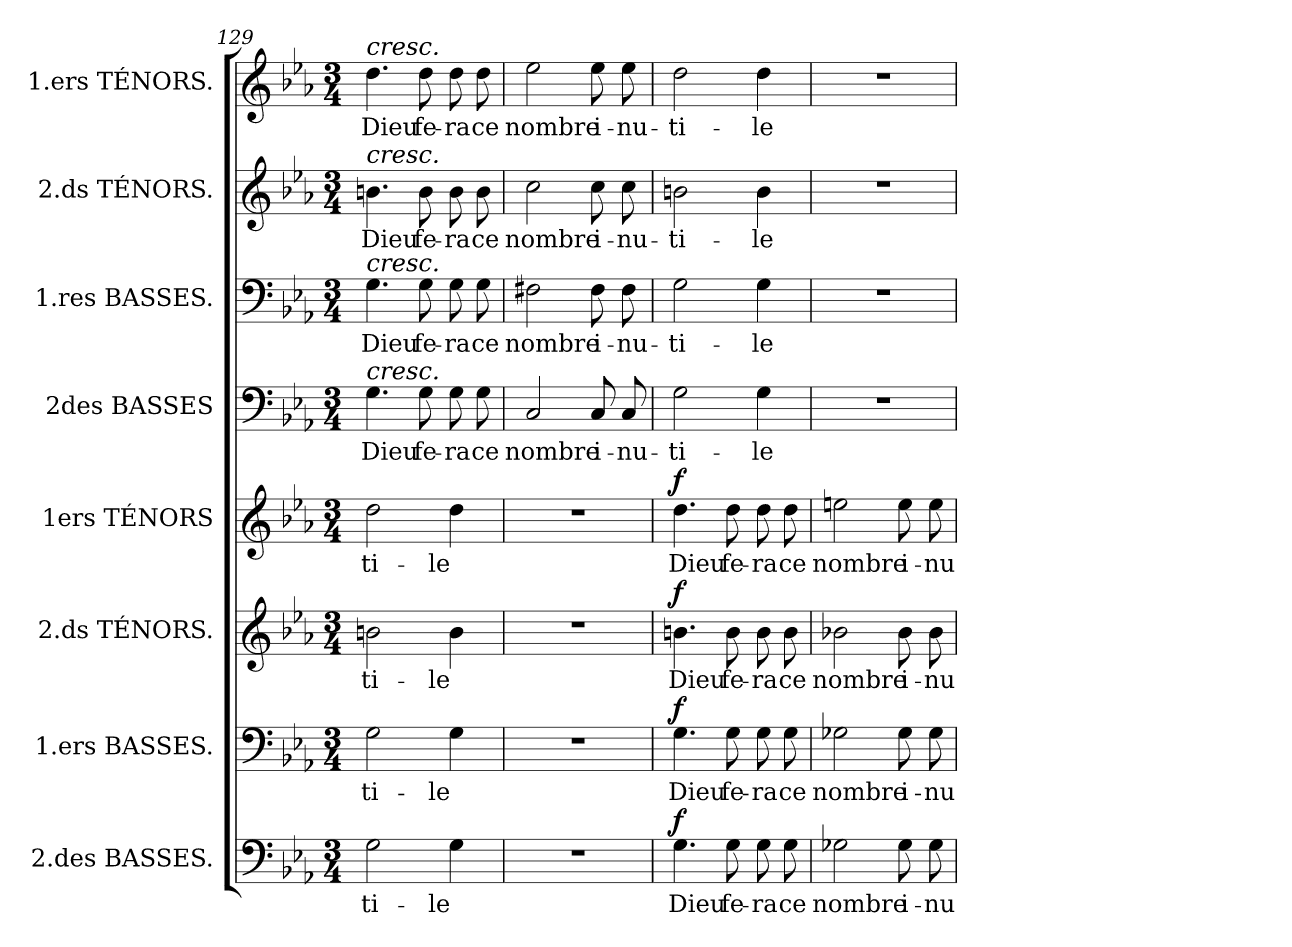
**kern	**text	**dynam	**kern	**text	**dynam	**kern	**text	**dynam	**kern	**text	**dynam	**kern	**text	**kern	**text	**kern	**text	**kern	**text
*part8	*part8	*part8	*part7	*part7	*part7	*part6	*part6	*part6	*part5	*part5	*part5	*part4	*part4	*part3	*part3	*part2	*part2	*part1	*part1
*staff8	*staff8	*staff8	*staff7	*staff7	*staff7	*staff6	*staff6	*staff6	*staff5	*staff5	*staff5	*staff4	*staff4	*staff3	*staff3	*staff2	*staff2	*staff1	*staff1
*I"2.des BASSES.	*	*	*I"1.ers BASSES.	*	*	*I"2.ds TÉNORS.	*	*	*I"1ers TÉNORS	*	*	*I"2des BASSES	*	*I"1.res BASSES.	*	*I"2.ds TÉNORS.	*	*I"1.ers TÉNORS.	*
*clefF4	*	*	*clefF4	*	*	*clefG2	*	*	*clefG2	*	*	*clefF4	*	*clefF4	*	*clefG2	*	*clefG2	*
*k[b-e-a-]	*	*	*k[b-e-a-]	*	*	*k[b-e-a-]	*	*	*k[b-e-a-]	*	*	*k[b-e-a-]	*	*k[b-e-a-]	*	*k[b-e-a-]	*	*k[b-e-a-]	*
*E-:	*	*	*E-:	*	*	*E-:	*	*	*E-:	*	*	*E-:	*	*E-:	*	*E-:	*	*E-:	*
*M3/4	*	*	*M3/4	*	*	*M3/4	*	*	*M3/4	*	*	*M3/4	*	*M3/4	*	*M3/4	*	*M3/4	*
=129	=129	=129	=129	=129	=129	=129	=129	=129	=129	=129	=129	=129	=129	=129	=129	=129	=129	=129	=129
!	!LO:LY:b	!	!	!	!	!	!	!	!	!	!	!	!	!	!	!	!	!	!
!	!	!	!	!LO:LY:b	!	!	!	!	!	!	!	!	!	!	!	!	!	!	!
!	!	!	!	!	!	!	!LO:LY:b	!	!	!	!	!	!	!	!	!	!	!	!
!	!	!	!	!	!	!	!	!	!	!LO:LY:b	!	!	!	!	!	!	!	!	!
!	!	!	!	!	!	!	!	!	!	!	!	!	!LO:LY:b	!	!	!	!	!	!
!	!	!	!	!	!	!	!	!	!	!	!	!	!	!	!LO:LY:b	!	!	!	!
!	!	!	!	!	!	!	!	!	!	!	!	!	!	!	!	!	!LO:LY:b	!	!
!	!	!	!	!	!	!	!	!	!	!	!	!	!	!	!	!	!	!LO:TX:a:i:t=cresc.	!
!	!	!	!	!	!	!	!	!	!	!	!	!	!	!	!	!LO:TX:a:i:t=cresc.	!	!	!
!	!	!	!	!	!	!	!	!	!	!	!	!	!	!LO:TX:a:i:t=cresc.	!	!	!	!	!
!	!	!	!	!	!	!	!	!	!	!	!	!LO:TX:a:i:t=cresc.	!	!	!	!	!	!	!
!	!	!	!	!	!	!	!	!	!	!	!	!	!	!	!	!	!	!	!LO:LY:b
2G\	-ti-	.	2G\	-ti-	.	2bn\	-ti-	.	2dd\	-ti-	.	4.G\	Dieu	4.G\	Dieu	4.bn\	Dieu	4.dd\	Dieu
!	!	!	!	!	!	!	!	!	!	!	!	!	!LO:LY:b	!	!	!	!	!	!
!	!	!	!	!	!	!	!	!	!	!	!	!	!	!	!LO:LY:b	!	!	!	!
!	!	!	!	!	!	!	!	!	!	!	!	!	!	!	!	!	!LO:LY:b	!	!
!	!	!	!	!	!	!	!	!	!	!	!	!	!	!	!	!	!	!	!LO:LY:b
.	.	.	.	.	.	.	.	.	.	.	.	8G\	fe-	8G\	fe-	8b\	fe-	8dd\	fe-
!	!LO:LY:b	!	!	!	!	!	!	!	!	!	!	!	!	!	!	!	!	!	!
!	!	!	!	!LO:LY:b	!	!	!	!	!	!	!	!	!	!	!	!	!	!	!
!	!	!	!	!	!	!	!LO:LY:b	!	!	!	!	!	!	!	!	!	!	!	!
!	!	!	!	!	!	!	!	!	!	!LO:LY:b	!	!	!	!	!	!	!	!	!
!	!	!	!	!	!	!	!	!	!	!	!	!	!LO:LY:b	!	!	!	!	!	!
!	!	!	!	!	!	!	!	!	!	!	!	!	!	!	!LO:LY:b	!	!	!	!
!	!	!	!	!	!	!	!	!	!	!	!	!	!	!	!	!	!LO:LY:b	!	!
!	!	!	!	!	!	!	!	!	!	!	!	!	!	!	!	!	!	!	!LO:LY:b
4G\	-le	.	4G\	-le	.	4b\	-le	.	4dd\	-le	.	8G\	-ra	8G\	-ra	8b\	-ra	8dd\	-ra
!	!	!	!	!	!	!	!	!	!	!	!	!	!LO:LY:b	!	!	!	!	!	!
!	!	!	!	!	!	!	!	!	!	!	!	!	!	!	!LO:LY:b	!	!	!	!
!	!	!	!	!	!	!	!	!	!	!	!	!	!	!	!	!	!LO:LY:b	!	!
!	!	!	!	!	!	!	!	!	!	!	!	!	!	!	!	!	!	!	!LO:LY:b
.	.	.	.	.	.	.	.	.	.	.	.	8G\	ce	8G\	ce	8b\	ce	8dd\	ce
!!LO:LB:g=z
=130	=130	=130	=130	=130	=130	=130	=130	=130	=130	=130	=130	=130	=130	=130	=130	=130	=130	=130	=130
!LO:N:vis=1	!	!	!LO:N:vis=1	!	!	!LO:N:vis=1	!	!	!LO:N:vis=1	!	!	!	!	!	!	!	!	!	!
!	!	!	!	!	!	!	!	!	!	!	!	!	!LO:LY:b	!	!	!	!	!	!
!	!	!	!	!	!	!	!	!	!	!	!	!	!	!	!LO:LY:b	!	!	!	!
!	!	!	!	!	!	!	!	!	!	!	!	!	!	!	!	!	!LO:LY:b	!	!
!	!	!	!	!	!	!	!	!	!	!	!	!	!	!	!	!	!	!	!LO:LY:b
2.r	.	.	2.r	.	.	2.r	.	.	2.r	.	.	2C/	nombre	2F#X\	nombre	2cc\	nombre	2ee-\	nombre
!	!	!	!	!	!	!	!	!	!	!	!	!	!LO:LY:b	!	!	!	!	!	!
!	!	!	!	!	!	!	!	!	!	!	!	!	!	!	!LO:LY:b	!	!	!	!
!	!	!	!	!	!	!	!	!	!	!	!	!	!	!	!	!	!LO:LY:b	!	!
!	!	!	!	!	!	!	!	!	!	!	!	!	!	!	!	!	!	!	!LO:LY:b
.	.	.	.	.	.	.	.	.	.	.	.	8C/	i-	8F#\	i-	8cc\	i-	8ee-\	i-
!	!	!	!	!	!	!	!	!	!	!	!	!	!LO:LY:b	!	!	!	!	!	!
!	!	!	!	!	!	!	!	!	!	!	!	!	!	!	!LO:LY:b	!	!	!	!
!	!	!	!	!	!	!	!	!	!	!	!	!	!	!	!	!	!LO:LY:b	!	!
!	!	!	!	!	!	!	!	!	!	!	!	!	!	!	!	!	!	!	!LO:LY:b
.	.	.	.	.	.	.	.	.	.	.	.	8C/	-nu-	8F#\	-nu-	8cc\	-nu-	8ee-\	-nu-
=131	=131	=131	=131	=131	=131	=131	=131	=131	=131	=131	=131	=131	=131	=131	=131	=131	=131	=131	=131
!	!LO:LY:b	!	!	!	!	!	!	!	!	!	!	!	!	!	!	!	!	!	!
!	!	!	!	!LO:LY:b	!	!	!	!	!	!	!	!	!	!	!	!	!	!	!
!	!	!	!	!	!	!	!LO:LY:b	!	!	!	!	!	!	!	!	!	!	!	!
!	!	!	!	!	!	!	!	!	!	!LO:LY:b	!	!	!	!	!	!	!	!	!
!	!	!	!	!	!	!	!	!	!	!	!	!	!LO:LY:b	!	!	!	!	!	!
!	!	!	!	!	!	!	!	!	!	!	!	!	!	!	!LO:LY:b	!	!	!	!
!	!	!	!	!	!	!	!	!	!	!	!	!	!	!	!	!	!LO:LY:b	!	!
!	!	!LO:DY:a	!	!	!LO:DY:a	!	!	!LO:DY:b	!	!	!LO:DY:a	!	!	!	!	!	!	!	!LO:LY:b
4.G\	Dieu	f	4.G\	Dieu	f	4.bn\	Dieu	f	4.dd\	Dieu	f	2G\	-ti-	2G\	-ti-	2bn\	-ti-	2dd\	-ti-
!	!LO:LY:b	!	!	!	!	!	!	!	!	!	!	!	!	!	!	!	!	!	!
!	!	!	!	!LO:LY:b	!	!	!	!	!	!	!	!	!	!	!	!	!	!	!
!	!	!	!	!	!	!	!LO:LY:b	!	!	!	!	!	!	!	!	!	!	!	!
!	!	!	!	!	!	!	!	!	!	!LO:LY:b	!	!	!	!	!	!	!	!	!
8G\	fe-	.	8G\	fe-	.	8b\	fe-	.	8dd\	fe-	.	.	.	.	.	.	.	.	.
!	!LO:LY:b	!	!	!	!	!	!	!	!	!	!	!	!	!	!	!	!	!	!
!	!	!	!	!LO:LY:b	!	!	!	!	!	!	!	!	!	!	!	!	!	!	!
!	!	!	!	!	!	!	!LO:LY:b	!	!	!	!	!	!	!	!	!	!	!	!
!	!	!	!	!	!	!	!	!	!	!LO:LY:b	!	!	!	!	!	!	!	!	!
!	!	!	!	!	!	!	!	!	!	!	!	!	!LO:LY:b	!	!	!	!	!	!
!	!	!	!	!	!	!	!	!	!	!	!	!	!	!	!LO:LY:b	!	!	!	!
!	!	!	!	!	!	!	!	!	!	!	!	!	!	!	!	!	!LO:LY:b	!	!
!	!	!	!	!	!	!	!	!	!	!	!	!	!	!	!	!	!	!	!LO:LY:b
8G\	-ra	.	8G\	-ra	.	8b\	-ra	.	8dd\	-ra	.	4G\	-le	4G\	-le	4b\	-le	4dd\	-le
!	!LO:LY:b	!	!	!	!	!	!	!	!	!	!	!	!	!	!	!	!	!	!
!	!	!	!	!LO:LY:b	!	!	!	!	!	!	!	!	!	!	!	!	!	!	!
!	!	!	!	!	!	!	!LO:LY:b	!	!	!	!	!	!	!	!	!	!	!	!
!	!	!	!	!	!	!	!	!	!	!LO:LY:b	!	!	!	!	!	!	!	!	!
8G\	ce	.	8G\	ce	.	8b\	ce	.	8dd\	ce	.	.	.	.	.	.	.	.	.
=132	=132	=132	=132	=132	=132	=132	=132	=132	=132	=132	=132	=132	=132	=132	=132	=132	=132	=132	=132
!	!LO:LY:b	!	!	!	!	!	!	!	!	!	!	!	!	!	!	!	!	!	!
!	!	!	!	!LO:LY:b	!	!	!	!	!	!	!	!	!	!	!	!	!	!	!
!	!	!	!	!	!	!	!LO:LY:b	!	!	!	!	!	!	!	!	!	!	!	!
!	!	!	!	!	!	!	!	!	!	!LO:LY:b	!	!LO:N:vis=1	!	!LO:N:vis=1	!	!LO:N:vis=1	!	!LO:N:vis=1	!
2G-X\	nombre	.	2G-X\	nombre	.	2b-X\	nombre	.	2een\	nombre	.	2.r	.	2.r	.	2.r	.	2.r	.
!	!LO:LY:b	!	!	!	!	!	!	!	!	!	!	!	!	!	!	!	!	!	!
!	!	!	!	!LO:LY:b	!	!	!	!	!	!	!	!	!	!	!	!	!	!	!
!	!	!	!	!	!	!	!LO:LY:b	!	!	!	!	!	!	!	!	!	!	!	!
!	!	!	!	!	!	!	!	!	!	!LO:LY:b	!	!	!	!	!	!	!	!	!
8G-\	i-	.	8G-\	i-	.	8b-\	i-	.	8ee\	i-	.	.	.	.	.	.	.	.	.
!	!LO:LY:b	!	!	!	!	!	!	!	!	!	!	!	!	!	!	!	!	!	!
!	!	!	!	!LO:LY:b	!	!	!	!	!	!	!	!	!	!	!	!	!	!	!
!	!	!	!	!	!	!	!LO:LY:b	!	!	!	!	!	!	!	!	!	!	!	!
!	!	!	!	!	!	!	!	!	!	!LO:LY:b	!	!	!	!	!	!	!	!	!
8G-\	-nu-	.	8G-\	-nu-	.	8b-\	-nu-	.	8ee\	-nu-	.	.	.	.	.	.	.	.	.
=	=	=	=	=	=	=	=	=	=	=	=	=	=	=	=	=	=	=	=
*-	*-	*-	*-	*-	*-	*-	*-	*-	*-	*-	*-	*-	*-	*-	*-	*-	*-	*-	*-
